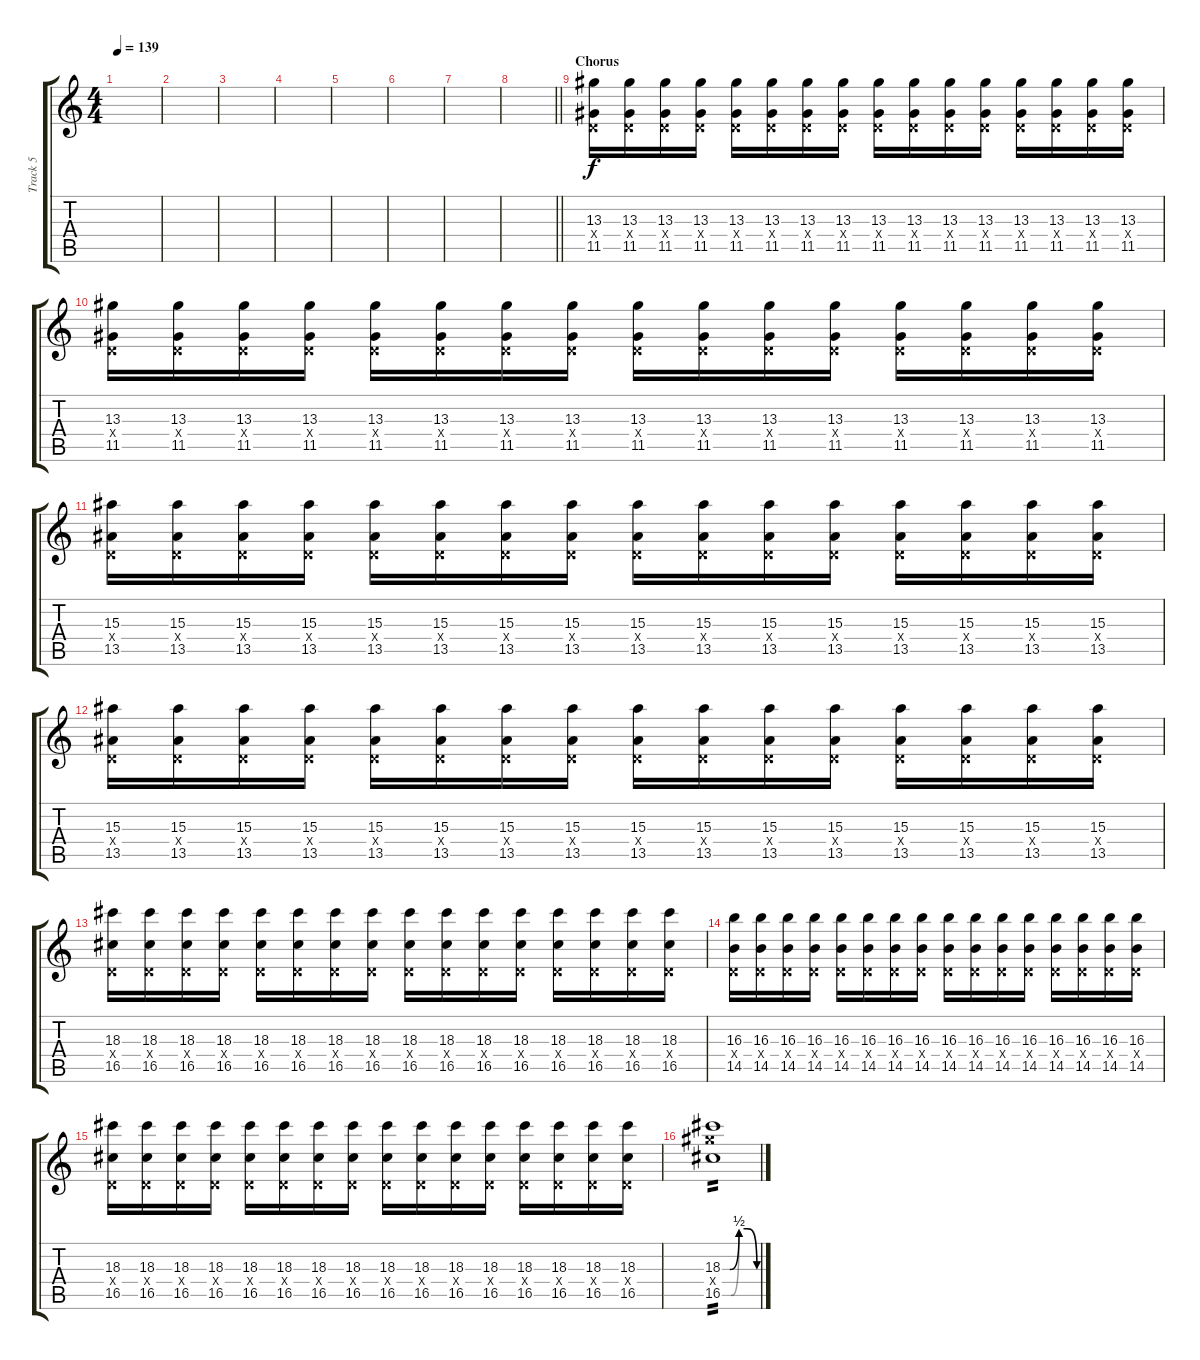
\track ("Track 5" "Track 5") {instrument overdrivenguitar}
\staff {score tabs}
\tuning (E4 B3 G3 D3 A2 E2) {hide}
\ts (4 4)
\tempo 139
\clef g2
\ks c
|
|
|
|
|
|
|
\barLineRight lightlight
|
\section ("" "Chorus")
(13.3 0.4{x} 11.5).16 (13.3 0.4{x} 11.5).16 (13.3 0.4{x} 11.5).16 (13.3 0.4{x} 11.5).16 (13.3 0.4{x} 11.5).16 (13.3 0.4{x} 11.5).16 (13.3 0.4{x} 11.5).16 (13.3 0.4{x} 11.5).16 (13.3 0.4{x} 11.5).16 (13.3 0.4{x} 11.5).16 (13.3 0.4{x} 11.5).16 (13.3 0.4{x} 11.5).16 (13.3 0.4{x} 11.5).16 (13.3 0.4{x} 11.5).16 (13.3 0.4{x} 11.5).16 (13.3 0.4{x} 11.5).16 |
(13.3 0.4{x} 11.5).16 (13.3 0.4{x} 11.5).16 (13.3 0.4{x} 11.5).16 (13.3 0.4{x} 11.5).16 (13.3 0.4{x} 11.5).16 (13.3 0.4{x} 11.5).16 (13.3 0.4{x} 11.5).16 (13.3 0.4{x} 11.5).16 (13.3 0.4{x} 11.5).16 (13.3 0.4{x} 11.5).16 (13.3 0.4{x} 11.5).16 (13.3 0.4{x} 11.5).16 (13.3 0.4{x} 11.5).16 (13.3 0.4{x} 11.5).16 (13.3 0.4{x} 11.5).16 (13.3 0.4{x} 11.5).16 |
(15.3 0.4{x} 13.5).16 (15.3 0.4{x} 13.5).16 (15.3 0.4{x} 13.5).16 (15.3 0.4{x} 13.5).16 (15.3 0.4{x} 13.5).16 (15.3 0.4{x} 13.5).16 (15.3 0.4{x} 13.5).16 (15.3 0.4{x} 13.5).16 (15.3 0.4{x} 13.5).16 (15.3 0.4{x} 13.5).16 (15.3 0.4{x} 13.5).16 (15.3 0.4{x} 13.5).16 (15.3 0.4{x} 13.5).16 (15.3 0.4{x} 13.5).16 (15.3 0.4{x} 13.5).16 (15.3 0.4{x} 13.5).16 |
(15.3 0.4{x} 13.5).16 (15.3 0.4{x} 13.5).16 (15.3 0.4{x} 13.5).16 (15.3 0.4{x} 13.5).16 (15.3 0.4{x} 13.5).16 (15.3 0.4{x} 13.5).16 (15.3 0.4{x} 13.5).16 (15.3 0.4{x} 13.5).16 (15.3 0.4{x} 13.5).16 (15.3 0.4{x} 13.5).16 (15.3 0.4{x} 13.5).16 (15.3 0.4{x} 13.5).16 (15.3 0.4{x} 13.5).16 (15.3 0.4{x} 13.5).16 (15.3 0.4{x} 13.5).16 (15.3 0.4{x} 13.5).16 |
(18.3 0.4{x} 16.5).16 (18.3 0.4{x} 16.5).16 (18.3 0.4{x} 16.5).16 (18.3 0.4{x} 16.5).16 (18.3 0.4{x} 16.5).16 (18.3 0.4{x} 16.5).16 (18.3 0.4{x} 16.5).16 (18.3 0.4{x} 16.5).16 (18.3 0.4{x} 16.5).16 (18.3 0.4{x} 16.5).16 (18.3 0.4{x} 16.5).16 (18.3 0.4{x} 16.5).16 (18.3 0.4{x} 16.5).16 (18.3 0.4{x} 16.5).16 (18.3 0.4{x} 16.5).16 (18.3 0.4{x} 16.5).16 |
(16.3 0.4{x} 14.5).16 (16.3 0.4{x} 14.5).16 (16.3 0.4{x} 14.5).16 (16.3 0.4{x} 14.5).16 (16.3 0.4{x} 14.5).16 (16.3 0.4{x} 14.5).16 (16.3 0.4{x} 14.5).16 (16.3 0.4{x} 14.5).16 (16.3 0.4{x} 14.5).16 (16.3 0.4{x} 14.5).16 (16.3 0.4{x} 14.5).16 (16.3 0.4{x} 14.5).16 (16.3 0.4{x} 14.5).16 (16.3 0.4{x} 14.5).16 (16.3 0.4{x} 14.5).16 (16.3 0.4{x} 14.5).16 |
(18.3 0.4{x} 16.5).16 (18.3 0.4{x} 16.5).16 (18.3 0.4{x} 16.5).16 (18.3 0.4{x} 16.5).16 (18.3 0.4{x} 16.5).16 (18.3 0.4{x} 16.5).16 (18.3 0.4{x} 16.5).16 (18.3 0.4{x} 16.5).16 (18.3 0.4{x} 16.5).16 (18.3 0.4{x} 16.5).16 (18.3 0.4{x} 16.5).16 (18.3 0.4{x} 16.5).16 (18.3 0.4{x} 16.5).16 (18.3 0.4{x} 16.5).16 (18.3 0.4{x} 16.5).16 (18.3 0.4{x} 16.5).16 |
(18.3{be (custom 0 0 13 0 29 2 43 2 60 0)} 18.4{x} 16.5{be (custom 0 0 15 0 29 2 46 2 60 0)}).1{tp 2}
